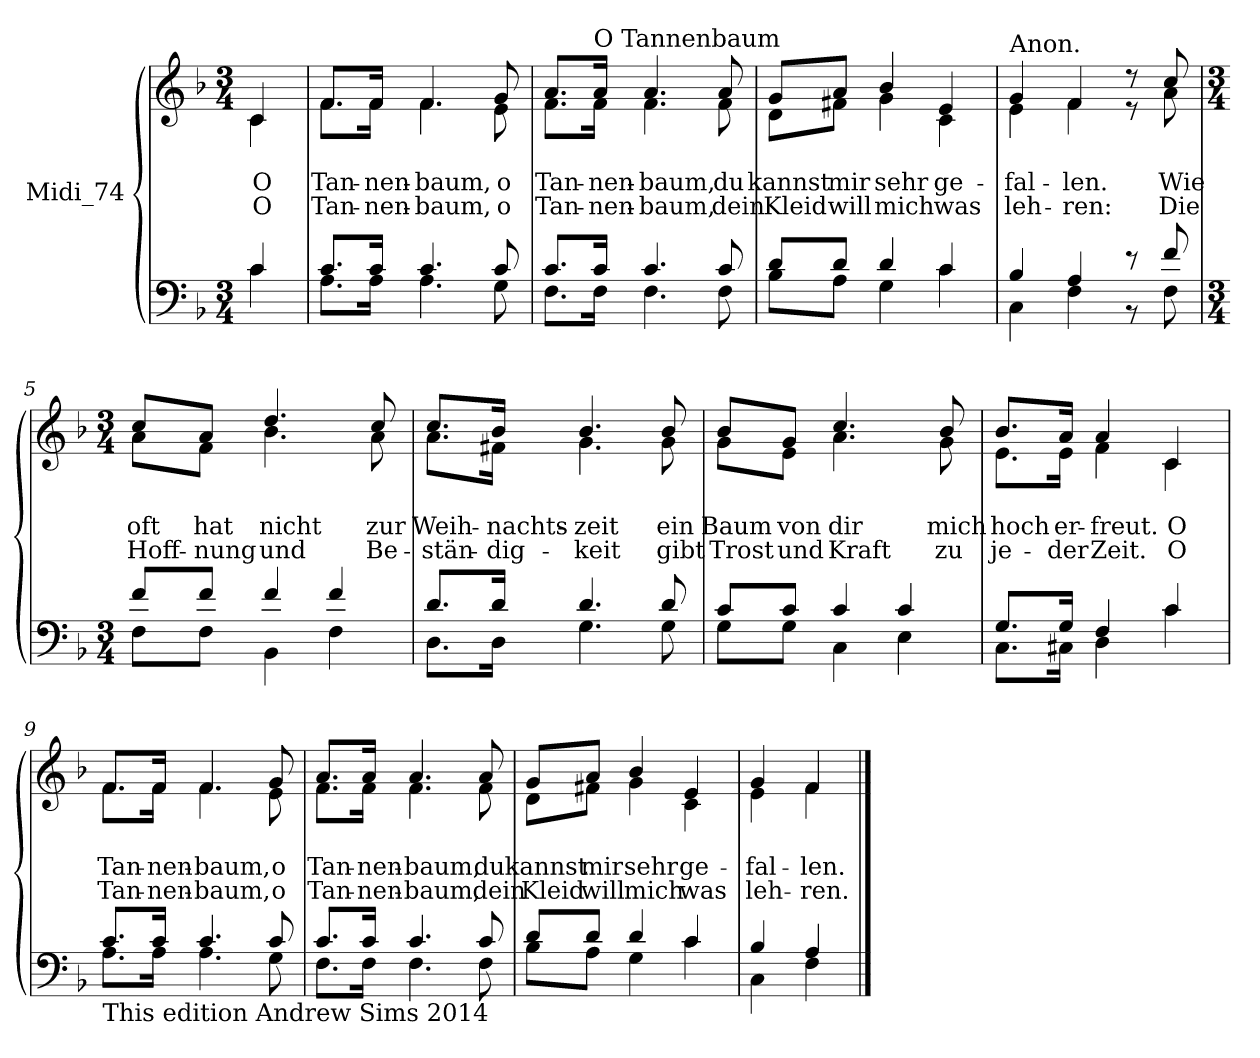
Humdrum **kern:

**kern	**kern	**text	**text	**text
*part2	*part1	*part1	*part1	*part1
*staff2	*staff1	*staff1	*staff1	*staff1
*I"Midi_74	*I"Midi_74	*	*	*
*clefF4	*clefG2	*	*	*
*k[b-]	*k[b-]	*	*	*
*F:	*F:	*	*	*
*M3/4	*M3/4	*	*	*
=	=	=	=	=
*^	*	*	*	*
!	!	!LO:TX:a:cj:t=vv. 1, 2 J.A. Zarnack\nv 3 E. Anschütz	!	!	!
!	!	!	!LO:LY:b	!	!LO:LY:b
*	*	*^	*	*	*
!	!	!	!	!	!LO:LY:b	!
4c/	4c\	4c/	4c\	.	O	O
=1	=1	=1	=1	=1	=1	=1
!	!	!	!	!LO:LY:b	!	!LO:LY:b
!	!	!	!	!	!LO:LY:b	!
8.c/L	8.A\L	8.f/L	8.f\L	.	Tan-	-Tan-
!	!	!	!	!LO:LY:b	!	!LO:LY:b
!	!	!	!	!	!LO:LY:b	!
16c/J	16A\J	16f/J	16f\J	.	-nen-	-nen-
!	!	!	!	!LO:LY:b	!	!LO:LY:b
!	!	!	!	!	!LO:LY:b	!
4.c/	4.A\	4.f/	4.f\	.	-baum,	baum,
!	!	!	!	!LO:LY:b	!	!LO:LY:b
!	!	!	!	!	!LO:LY:b	!
8c/	8G\	8g/	8e\	.	o	o
=2	=2	=2	=2	=2	=2	=2
!	!	!	!	!LO:LY:b	!	!LO:LY:b
!	!	!	!	!	!LO:LY:b	!
8.c/L	8.F\L	8.a/L	8.f\L	.	Tan-	-Tan-
!	!	!LO:TX:a:t=O Tannenbaum	!	!	!	!
!	!	!	!	!LO:LY:b	!	!LO:LY:b
!	!	!	!	!	!LO:LY:b	!
16c/J	16F\J	16a/J	16f\J	.	-nen-	-nen-
!	!	!	!	!LO:LY:b	!	!LO:LY:b
!	!	!	!	!	!LO:LY:b	!
4.c/	4.F\	4.a/	4.f\	.	-baum,	baum,
!	!	!	!	!LO:LY:b	!	!LO:LY:b
!	!	!	!	!	!LO:LY:b	!
8c/	8F\	8a/	8f\	.	du	dein
=3	=3	=3	=3	=3	=3	=3
!	!	!	!	!LO:LY:b	!	!LO:LY:b
!	!	!	!	!	!LO:LY:b	!
8d/L	8B-\L	8g/L	8d\L	.	kannst	Kleid
!	!	!	!	!LO:LY:b	!	!LO:LY:b
!	!	!	!	!	!LO:LY:b	!
8d/J	8A\J	8a/J	8f#X\J	.	mir	will
!	!	!	!	!LO:LY:b	!	!LO:LY:b
!	!	!	!	!	!LO:LY:b	!
4d/	4G\	4b-/	4g\	.	sehr	-mich
!	!	!	!	!LO:LY:b	!	!LO:LY:b
!	!	!	!	!	!LO:LY:b	!
4c/	4c\	4e/	4c\	.	ge-	was
=4	=4	=4	=4	=4	=4	=4
!	!	!LO:TX:a:t=Anon.	!	!	!	!
!	!	!	!	!LO:LY:b	!	!LO:LY:b
!	!	!	!	!	!LO:LY:b	!
4B-/	4C\	4g/	4e\	.	fal-	-leh-
!	!	!	!	!LO:LY:b	!	!LO:LY:b
!	!	!	!	!	!LO:LY:b	!
4A/	4F\	4f/	4f\	.	-len.	ren:
8r	8r	8r	8r	.	.	.
!	!	!	!	!LO:LY:b	!	!LO:LY:b
!	!	!	!	!	!LO:LY:b	!
8f/	8F\	8cc/	8a\	.	Wie	Die
!!LO:LB:g=z	!!
=5	=5	=5	=5	=5	=5	=5
*M3/4	*	*M3/4	*	*	*	*
!	!	!	!	!LO:LY:b	!	!LO:LY:b
!	!	!	!	!	!LO:LY:b	!
8fL	8F\L	8cc/L	8a\L	.	-oft	Hoff-
!	!	!	!	!LO:LY:b	!	!LO:LY:b
!	!	!	!	!	!LO:LY:b	!
8fJ	8F\J	8a/J	8f\J	.	hat	nung
!	!	!	!	!LO:LY:b	!	!LO:LY:b
!	!	!	!	!	!LO:LY:b	!
4f	4BB-\	4.dd/	4.b-\	.	nicht	und
4f	4F\	.	.	.	.	.
!	!	!	!	!LO:LY:b	!	!LO:LY:b
!	!	!	!	!	!LO:LY:b	!
.	.	8cc/	8a\	.	zur	Be-
=6	=6	=6	=6	=6	=6	=6
!	!	!	!	!LO:LY:b	!	!LO:LY:b
!	!	!	!	!	!LO:LY:b	!
8.d/L	8.D\L	8.cc/L	8.a\L	.	Weih-	-stän-
!	!	!	!	!LO:LY:b	!	!LO:LY:b
!	!	!	!	!	!LO:LY:b	!
16d/J	16D\J	16b-/J	16f#X\J	.	-nachts-	-dig-
!	!	!	!	!LO:LY:b	!	!LO:LY:b
!	!	!	!	!	!LO:LY:b	!
4.d/	4.G\	4.b-/	4.g\	.	-zeit	keit
!	!	!	!	!LO:LY:b	!	!LO:LY:b
!	!	!	!	!	!LO:LY:b	!
8d/	8G\	8b-/	8g\	.	ein	gibt
=7	=7	=7	=7	=7	=7	=7
!	!	!	!	!LO:LY:b	!	!LO:LY:b
!	!	!	!	!	!LO:LY:b	!
8c/L	8G\L	8b-/L	8g\L	.	Baum	Trost
!	!	!	!	!LO:LY:b	!	!LO:LY:b
!	!	!	!	!	!LO:LY:b	!
8c/J	8G\J	8g/J	8e\J	.	von	und
!	!	!	!	!LO:LY:b	!	!LO:LY:b
!	!	!	!	!	!LO:LY:b	!
4c/	4C\	4.cc/	4.a\	.	dir	-Kraft
4c/	4E\	.	.	.	.	.
!	!	!	!	!LO:LY:b	!	!LO:LY:b
!	!	!	!	!	!LO:LY:b	!
.	.	8b-/	8g\	.	mich	zu
=8	=8	=8	=8	=8	=8	=8
!	!	!	!	!LO:LY:b	!	!LO:LY:b
!	!	!	!	!	!LO:LY:b	!
8.G/L	8.C\L	8.b-/L	8.e\L	.	hoch	je-
!	!	!	!	!LO:LY:b	!	!LO:LY:b
!	!	!	!	!	!LO:LY:b	!
16G/J	16C#X\J	16a/J	16e\J	.	er-	der
!	!	!	!	!LO:LY:b	!	!LO:LY:b
!	!	!	!	!	!LO:LY:b	!
4F/	4D\	4a/	4f\	.	-freut.	Zeit.
!	!	!	!	!LO:LY:b	!	!LO:LY:b
!	!	!	!	!	!LO:LY:b	!
4c/	4c\	4c/	4c\	.	O	O
!!LO:LB:g=z	!!
=9	=9	=9	=9	=9	=9	=9
!LO:TX:b:t=This edition  Andrew Sims 2014	!	!	!	!	!	!
!	!	!	!	!LO:LY:b	!	!LO:LY:b
!	!	!	!	!	!LO:LY:b	!
8.c/L	8.A\L	8.f/L	8.f\L	.	Tan-	-Tan-
!	!	!	!	!LO:LY:b	!	!LO:LY:b
!	!	!	!	!	!LO:LY:b	!
16c/J	16A\J	16f/J	16f\J	.	-nen-	-nen-
!	!	!	!	!LO:LY:b	!	!LO:LY:b
!	!	!	!	!	!LO:LY:b	!
4.c/	4.A\	4.f/	4.f\	.	-baum,	baum,
!	!	!	!	!LO:LY:b	!	!LO:LY:b
!	!	!	!	!	!LO:LY:b	!
8c/	8G\	8g/	8e\	.	o	o
=10	=10	=10	=10	=10	=10	=10
!	!	!	!	!LO:LY:b	!	!LO:LY:b
!	!	!	!	!	!LO:LY:b	!
8.c/L	8.F\L	8.a/L	8.f\L	.	Tan-	-Tan-
!	!	!	!	!LO:LY:b	!	!LO:LY:b
!	!	!	!	!	!LO:LY:b	!
16c/J	16F\J	16a/J	16f\J	.	-nen-	-nen-
!	!	!	!	!LO:LY:b	!	!LO:LY:b
!	!	!	!	!	!LO:LY:b	!
4.c/	4.F\	4.a/	4.f\	.	-baum,	baum,
!	!	!	!	!LO:LY:b	!	!LO:LY:b
!	!	!	!	!	!LO:LY:b	!
8c/	8F\	8a/	8f\	.	du	dein
=11	=11	=11	=11	=11	=11	=11
!	!	!	!	!LO:LY:b	!	!LO:LY:b
!	!	!	!	!	!LO:LY:b	!
8d/L	8B-\L	8g/L	8d\L	.	kannst	Kleid
!	!	!	!	!LO:LY:b	!	!LO:LY:b
!	!	!	!	!	!LO:LY:b	!
8d/J	8A\J	8a/J	8f#X\J	.	mir	will
!	!	!	!	!LO:LY:b	!	!LO:LY:b
!	!	!	!	!	!LO:LY:b	!
4d/	4G\	4b-/	4g\	.	sehr	-mich
!	!	!	!	!LO:LY:b	!	!LO:LY:b
!	!	!	!	!	!LO:LY:b	!
4c/	4c\	4e/	4c\	.	ge-	was
=12	=12	=12	=12	=12	=12	=12
!	!	!	!	!LO:LY:b	!	!LO:LY:b
!	!	!	!	!	!LO:LY:b	!
4B-/	4C\	4g/	4e\	.	fal-	-leh-
!	!	!	!	!LO:LY:b	!	!LO:LY:b
!	!	!	!	!	!LO:LY:b	!
4A/	4F\	4f/	4f\	.	-len.	ren.
*v	*v	*	*	*	*	*
*	*v	*v	*	*	*
==	==	==	==	==
*-	*-	*-	*-	*-
